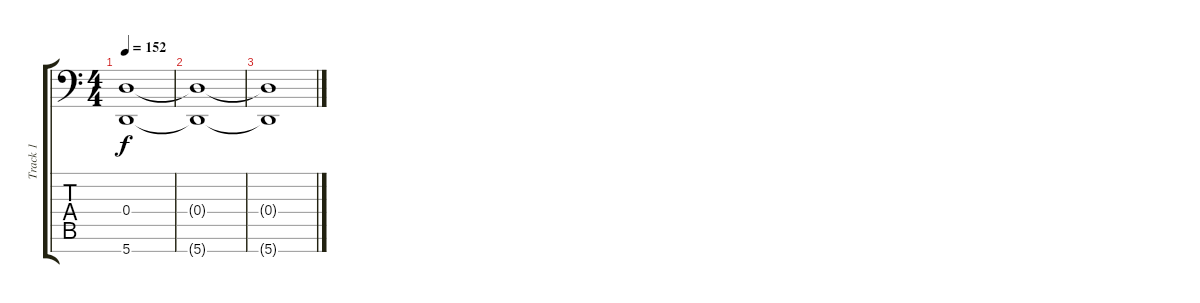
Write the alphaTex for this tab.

\track ("Track 1" "Track 1") {instrument stringensemble1}
\staff {score tabs}
\tuning (E4 B3 G3 D3 A2 E2 A1) {hide}
\ts (4 4)
\tempo 152
\clef f4
\ks c
(0.4{t} 5.7{t}).1{dy f} |
(0.4{t} 5.7{t}).1 |
(0.4{t} 5.7{t}).1
